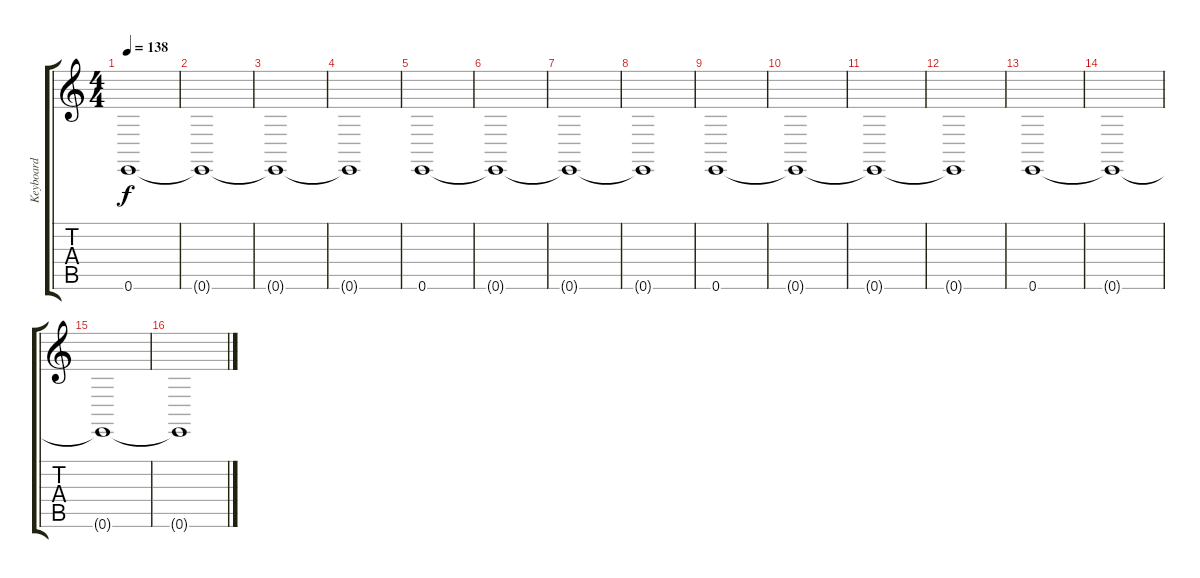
\track ("Keyboard" "Keyboard") {instrument choiraahs}
\staff {score tabs}
\tuning (E4 B3 G3 D3 A2 E2) {hide}
\ts (4 4)
\tempo 138
\tempo 123
\tempo 138
\clef g2
\ks c
0.6.1{dy f instrument choiraahs} |
0.6{t}.1 |
0.6{t}.1 |
0.6{t}.1 |
0.6.1 |
0.6{t}.1 |
0.6{t}.1 |
0.6{t}.1 |
0.6.1 |
0.6{t}.1 |
0.6{t}.1 |
0.6{t}.1 |
0.6.1 |
0.6{t}.1 |
0.6{t}.1 |
0.6{t}.1
